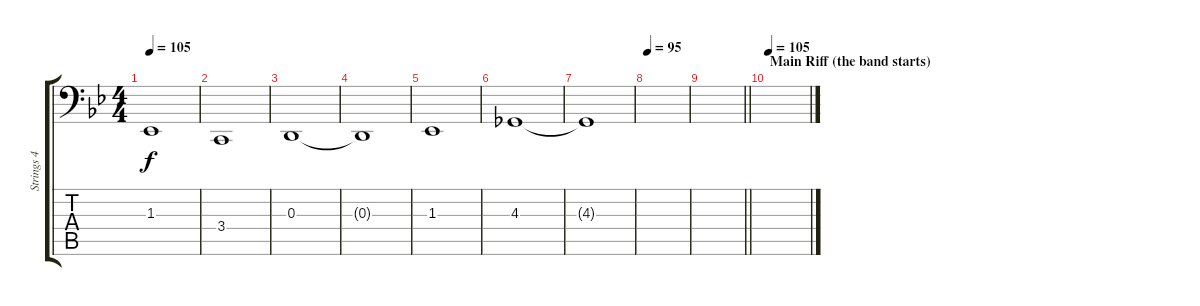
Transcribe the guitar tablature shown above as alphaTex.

\track ("Strings 4" "Strings 4") {instrument stringensemble1}
\staff {score tabs}
\tuning (C3 G2 D2 A1 E1 B0) {hide}
\ts (4 4)
\tempo 105
\clef f4
\ks bb
1.3.1{dy f} |
3.4.1 |
0.3.1 |
0.3{t}.1 |
1.3.1 |
4.3.1 |
4.3{t}.1 |
\tempo 95
|
\barLineRight lightlight
|
\section ("" "Main Riff (the band starts)")
\tempo 105
